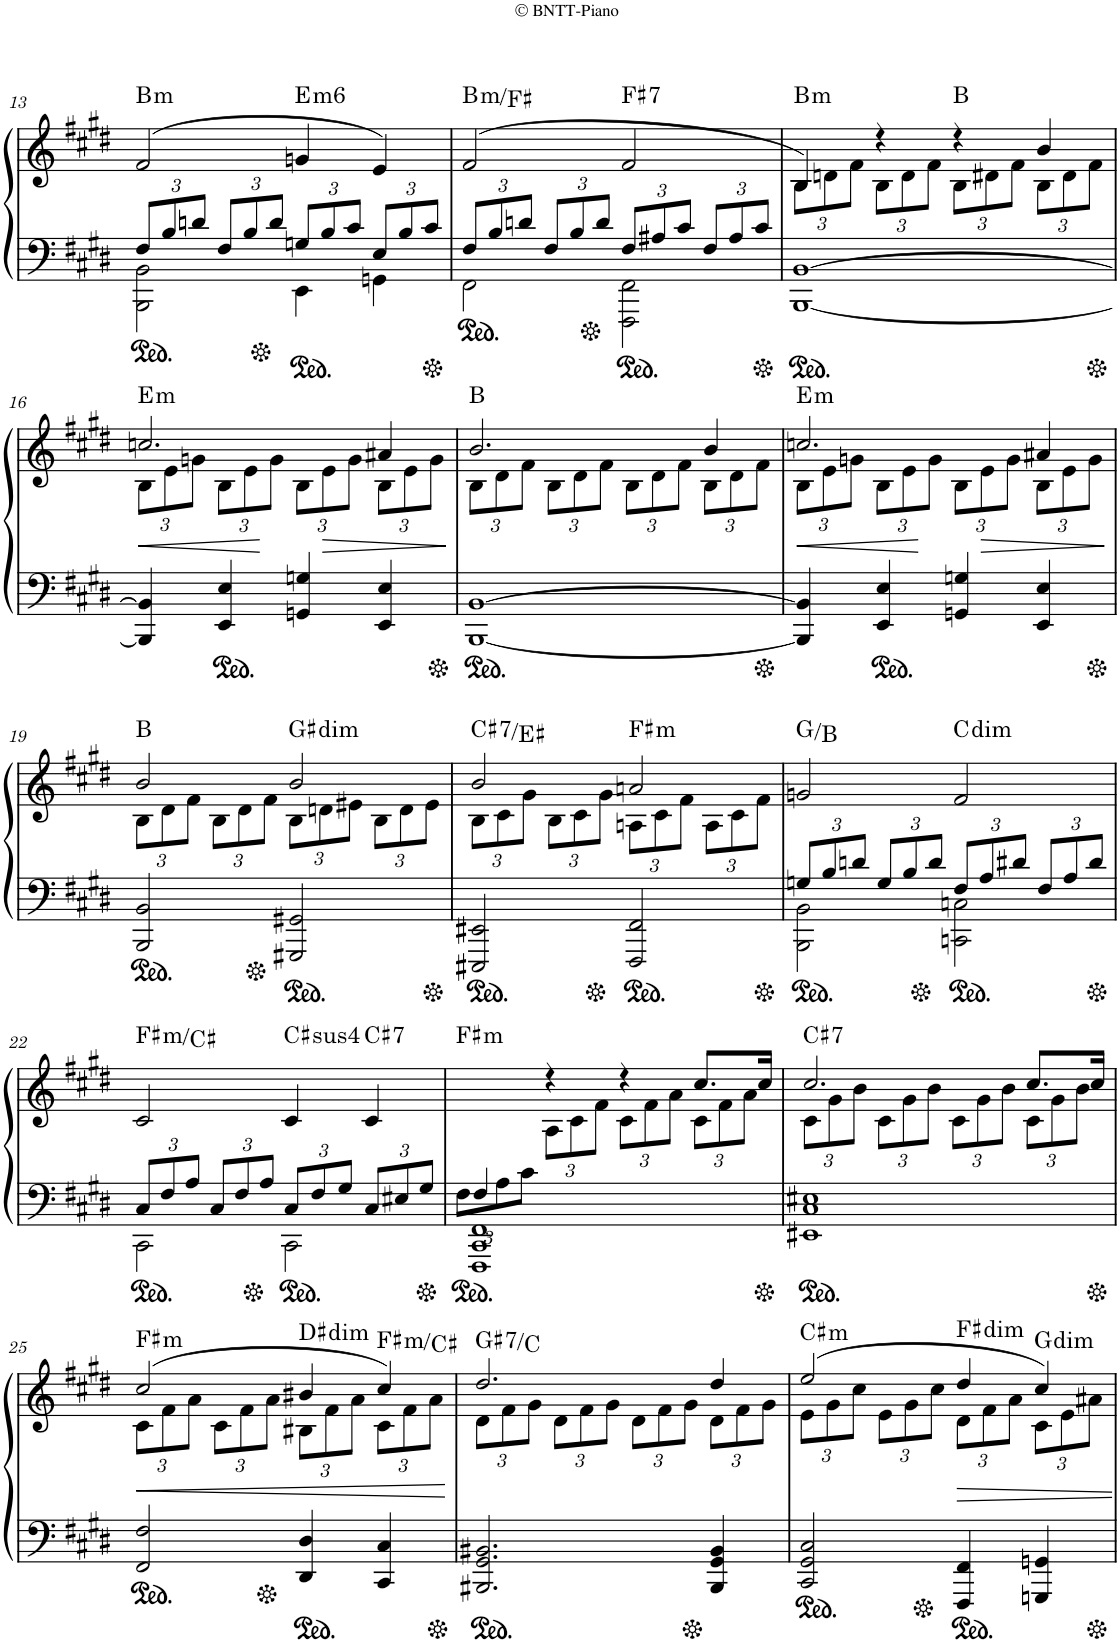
**kern	**kern	**dynam	**harte
*part1	*part1	*part1	*part1
*staff2	*staff1	*staff1/2	*
*I"Piano	*	*	*
*I'Pno	*	*	*
!!LO:PB:g=z
*clefF4	*clefG2	*	*
*k[f#c#g#d#]	*k[f#c#g#d#]	*	*
*M2/2	*M2/2	*	*
*met(c|)	*met(c|)	*	*
*Xbrackettup	*	*	*
=13	=13	=13	=13
*^	*	*	*
!	!	!	!	!LO:H:kt=m
12F#/L	2BBB\ 2BB\	(2f#/	.	B:min
12B/	.	.	.	.
12dn/J	.	.	.	.
12F#/L	.	.	.	.
12B/	.	.	.	.
12d/J	.	.	.	.
!	!	!	!	!LO:H:kt=m6
12Gn/L	4EE\	4gn/	.	E:min6
12B/	.	.	.	.
12c#/J	.	.	.	.
12E/L	4GGn\	4e/)	.	.
12B/	.	.	.	.
12c#/J	.	.	.	.
=14	=14	=14	=14	=14
!	!	!	!	!LO:H:kt=m
12F#/L	2FF#\	(2f#/	.	B:min/5
12B/	.	.	.	.
12dn/J	.	.	.	.
12F#/L	.	.	.	.
12B/	.	.	.	.
12d/J	.	.	.	.
!	!	!	!	!LO:H:kt=7
12F#/L	2FFF#\ 2FF#\	2f#/	.	F#:7
12A#X/	.	.	.	.
12c#/J	.	.	.	.
12F#/L	.	.	.	.
12A#/	.	.	.	.
12c#/J	.	.	.	.
*v	*v	*	*	*
=15	=15	=15	=15
*	*^	*	*
*	*	*Xbrackettup	*	*
!	!	!	!	!LO:H:kt=m
[1BBB [1BB	4B/)	12B\L	.	B:min
.	.	12dn\	.	.
.	.	12f#\J	.	.
.	4r	12B\L	.	.
.	.	12d\	.	.
.	.	12f#\J	.	.
.	4r	12B\L	.	B:maj
.	.	12d#X\	.	.
.	.	12f#\J	.	.
.	4b/	12B\L	.	.
.	.	12d#\	.	.
.	.	12f#\J	.	.
!!LO:LB:g=z	!!
=16	=16	=16	=16	=16
!	!	!	!LO:HP:b	!LO:H:kt=m
4BBB/] 4BB/]	2.ccn/	12B\L	<	E:min
.	.	12e\	.	.
.	.	12gn\J	.	.
4EE/ 4E/	.	12B\L	.	.
.	.	12e\	.	.
.	.	12g\J	[	.
4GGn/ 4Gn/	.	12B\L	.	.
!	!	!	!LO:HP:b	!
.	.	12e\	>	.
.	.	12g\J	.	.
4EE/ 4E/	4a#X/	12B\L	.	.
.	.	12e\	.	.
.	.	12g\J	.	.
=17	=17	=17	=17	=17
[1BBB [1BB	2.b/	12B\L	.	B:maj
.	.	12d#\	.	.
.	.	12f#\J	.	.
.	.	12B\L	.	.
.	.	12d#\	.	.
.	.	12f#\J	.	.
.	.	12B\L	.	.
.	.	12d#\	.	.
.	.	12f#\J	.	.
.	4b/	12B\L	.	.
.	.	12d#\	.	.
.	.	12f#\J	.	.
=18	=18	=18	=18	=18
!	!	!	!LO:HP:b	!LO:H:kt=m
4BBB/] 4BB/]	2.ccn/	12B\L	<	E:min
.	.	12e\	.	.
.	.	12gn\J	.	.
4EE/ 4E/	.	12B\L	.	.
.	.	12e\	.	.
.	.	12g\J	[	.
4GGn/ 4Gn/	.	12B\L	.	.
.	.	12e\	.	.
.	.	12g\J	.	.
4EE/ 4E/	4a#X/	12B\L	.	.
.	.	12e\	.	.
.	.	12g\J	.	.
*	*v	*v	*	*
.	.	]	.
!!LO:LB:g=z
=19	=19	=19	=19
*	*^	*	*
2BBB/ 2BB/	2b/	12B\L	.	B:maj
.	.	12d#\	.	.
.	.	12f#\J	.	.
.	.	12B\L	.	.
.	.	12d#\	.	.
.	.	12f#\J	.	.
!	!	!	!	!LO:H:kt=dim
2GGG#X/ 2GG#X/	2b/	12B\L	.	G#:dim
.	.	12dn\	.	.
.	.	12e#X\J	.	.
.	.	12B\L	.	.
.	.	12d\	.	.
.	.	12e#\J	.	.
=20	=20	=20	=20	=20
!	!	!	!	!LO:H:kt=7
2EEE#X/ 2EE#X/	2b/	12B\L	.	C#:7/3
.	.	12c#\	.	.
.	.	12g#\J	.	.
.	.	12B\L	.	.
.	.	12c#\	.	.
.	.	12g#\J	.	.
!	!	!	!	!LO:H:kt=m
2FFF#/ 2FF#/	2an/	12An\L	.	F#:min
.	.	12c#\	.	.
.	.	12f#\J	.	.
.	.	12A\L	.	.
.	.	12c#\	.	.
.	.	12f#\J	.	.
*	*v	*v	*	*
=21	=21	=21	=21
*^	*	*	*
12Gn/L	2BBB\ 2BB\	2gn/	.	G:maj/3
12B/	.	.	.	.
12dn/J	.	.	.	.
12G/L	.	.	.	.
12B/	.	.	.	.
12d/J	.	.	.	.
!	!	!	!	!LO:H:kt=dim
12F#/L	2CCn\ 2Cn\	2f#/	.	C:dim
12A/	.	.	.	.
12d#X/J	.	.	.	.
12F#/L	.	.	.	.
12A/	.	.	.	.
12d#/J	.	.	.	.
!!LO:LB:g=z
=22	=22	=22	=22	=22
!	!	!	!	!LO:H:kt=m
12C#/L	2CC#\	2c#/	.	F#:min/5
12F#/	.	.	.	.
12A/J	.	.	.	.
12C#/L	.	.	.	.
12F#/	.	.	.	.
12A/J	.	.	.	.
!	!	!	!	!LO:H:kt=4
12C#/L	2CC#\	4c#/	.	C#:sus4
12F#/	.	.	.	.
12G#/J	.	.	.	.
!	!	!	!	!LO:H:kt=7
12C#/L	.	4c#/	.	C#:7
12E#X/	.	.	.	.
12G#/J	.	.	.	.
=23	=23	=23	=23	=23
*	*^	*^	*	*
!	!	!	!	!	!	!LO:H:kt=m
4F#/	12F#\L	1FFF# 1CC# 1FF#	4ryy	4ryy	.	F#:min
.	12A\	.	.	.	.	.
.	12c#\J	.	.	.	.	.
2.ryy	2.ryy	.	4r	12A\L	.	.
.	.	.	.	12c#\	.	.
.	.	.	.	12f#\J	.	.
.	.	.	4r	12c#\L	.	.
.	.	.	.	12f#\	.	.
.	.	.	.	12a\J	.	.
.	.	.	8.cc#/L	12c#\L	.	.
.	.	.	.	12f#\	.	.
.	.	.	.	12a\J	.	.
.	.	.	16cc#/Jk	.	.	.
*v	*v	*v	*	*	*	*
=24	=24	=24	=24	=24
!	!	!	!	!LO:H:kt=7
1EE#X 1C# 1E#X	2.cc#/	12c#\L	.	C#:7
.	.	12g#\	.	.
.	.	12b\J	.	.
.	.	12c#\L	.	.
.	.	12g#\	.	.
.	.	12b\J	.	.
.	.	12c#\L	.	.
.	.	12g#\	.	.
.	.	12b\J	.	.
.	8.cc#/L	12c#\L	.	.
.	.	12g#\	.	.
.	.	12b\J	.	.
.	16cc#/Jk	.	.	.
!!LO:LB:g=z	!!
=25	=25	=25	=25	=25
!	!	!	!LO:HP:b	!LO:H:kt=m
2FF#/ 2F#/	(2cc#/	12c#\L	<	F#:min
.	.	12f#\	.	.
.	.	12a\J	.	.
.	.	12c#\L	.	.
.	.	12f#\	.	.
.	.	12a\J	.	.
!	!	!	!	!LO:H:kt=dim
4DD#/ 4D#/	4b#X/	12B#X\L	.	D#:dim
.	.	12f#\	.	.
.	.	12a\J	.	.
!	!	!	!	!LO:H:kt=m
4CC#/ 4C#/	4cc#/)	12c#\L	.	F#:min/5
.	.	12f#\	.	.
.	.	12a\J	.	.
*	*v	*v	*	*
.	.	[	.
=26	=26	=26	=26
*	*^	*	*
!	!	!	!	!LO:H:kt=7
2.BBB#X/ 2.GG#/ 2.BB#X/	2.dd#/	12d#\L	.	G#:7/b4
.	.	12f#\	.	.
.	.	12g#\J	.	.
.	.	12d#\L	.	.
.	.	12f#\	.	.
.	.	12g#\J	.	.
.	.	12d#\L	.	.
.	.	12f#\	.	.
.	.	12g#\J	.	.
4BBB#/ 4GG#/ 4BB#/	4dd#/	12d#\L	.	.
.	.	12f#\	.	.
.	.	12g#\J	.	.
=27	=27	=27	=27	=27
!	!	!	!	!LO:H:kt=m
2CC#/ 2GG#/ 2C#/	(2ee/	12e\L	.	C#:min
.	.	12g#\	.	.
.	.	12cc#\J	.	.
.	.	12e\L	.	.
.	.	12g#\	.	.
.	.	12cc#\J	.	.
!	!	!	!	!LO:H:kt=dim
4FFF#/ 4FF#/	4dd#/	12d#\L	.	F#:dim
.	.	12f#\	.	.
.	.	12a\J	.	.
!	!	!	!	!LO:H:kt=dim
4GGGn/ 4GGn/	4cc#/)	12c#\L	.	G:dim
.	.	12e\	.	.
.	.	12a#X\J	.	.
*	*v	*v	*	*
=	=	=	=
*-	*-	*-	*-
